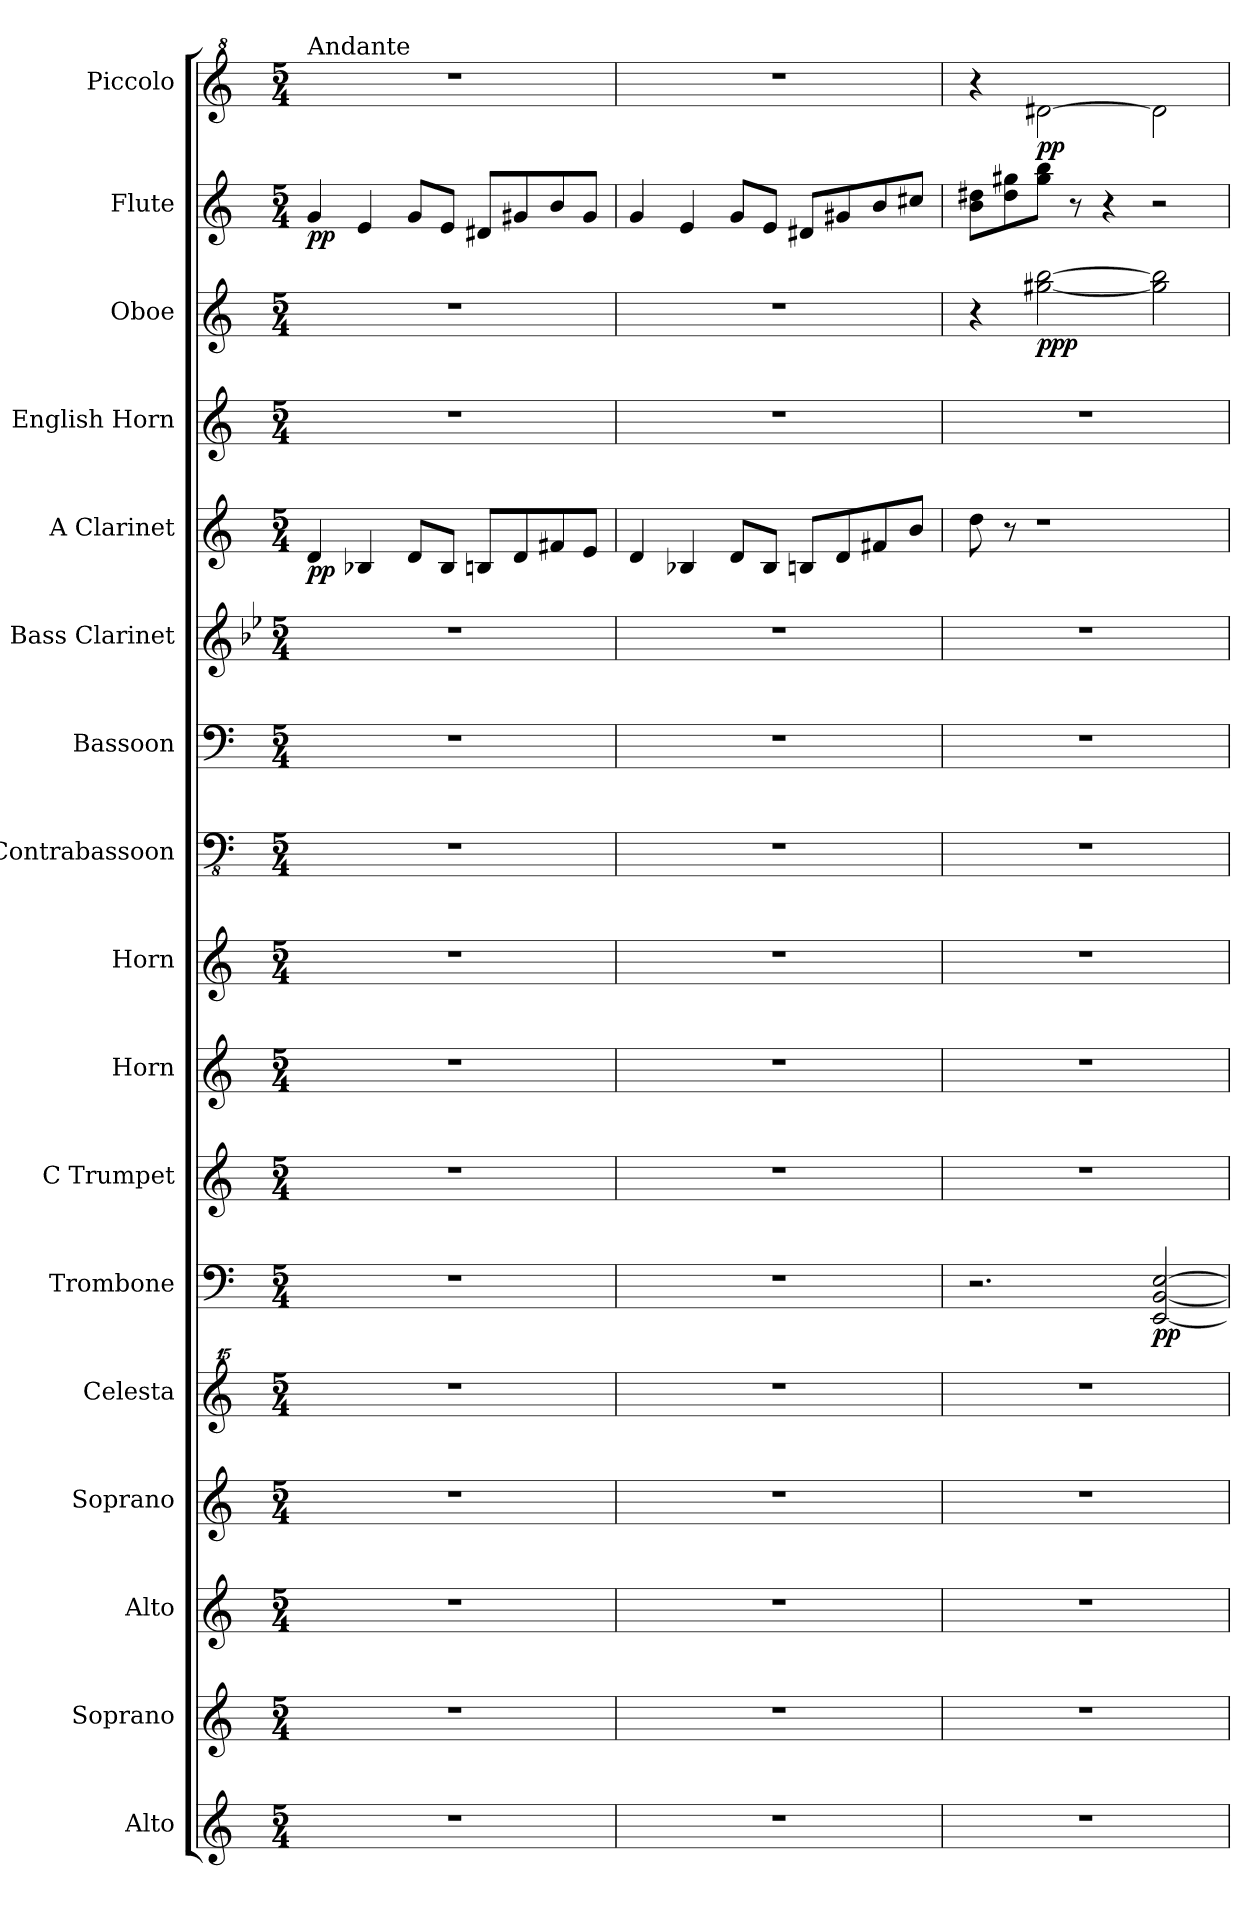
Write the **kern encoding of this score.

**kern	**kern	**kern	**kern	**kern	**kern	**dynam	**kern	**kern	**kern	**kern	**kern	**kern	**kern	**dynam	**kern	**kern	**dynam	**kern	**dynam	**kern	**dynam
*part17	*part16	*part15	*part14	*part13	*part12	*part12	*part11	*part10	*part9	*part8	*part7	*part6	*part5	*part5	*part4	*part3	*part3	*part2	*part2	*part1	*part1
*staff17	*staff16	*staff15	*staff14	*staff13	*staff12	*staff12	*staff11	*staff10	*staff9	*staff8	*staff7	*staff6	*staff5	*staff5	*staff4	*staff3	*staff3	*staff2	*staff2	*staff1	*staff1
*I"Alto	*I"Soprano	*I"Alto	*I"Soprano	*I"Celesta	*I"Trombone	*	*I"C Trumpet	*I"Horn	*I"Horn	*I"Contrabassoon	*I"Bassoon	*I"Bass Clarinet	*I"A Clarinet	*	*I"English Horn	*I"Oboe	*	*I"Flute	*	*I"Piccolo	*
*I'A.	*I'S.	*I'A.	*I'S.	*I'Cel.	*I'Trb.	*	*I'C Tpt.	*I'Hn.	*I'Hn.	*I'Cbsn.	*I'Bsn.	*I'B. Cl.	*I'A Cl.	*	*I'E. Hn.	*I'Ob.	*	*I'Fl.	*	*I'Picc.	*
*clefG2	*clefG2	*clefG2	*clefG2	*clefG^^2	*clefF4	*	*clefG2	*clefG2	*clefG2	*clefFv4	*clefF4	*clefG2	*clefG2	*	*clefG2	*clefG2	*	*clefG2	*	*clefG^2	*
*	*	*	*	*	*	*	*	*ITrd4c7	*ITrd4c7	*ITrd7c12	*	*ITrd8c14	*ITrd2c3	*	*ITrd4c7	*	*	*	*	*ITrd-7c-12	*
*k[]	*k[]	*k[]	*k[]	*k[]	*k[]	*	*k[]	*k[b-]	*k[b-]	*k[]	*k[]	*k[b-e-]	*k[f#c#g#]	*	*k[b-]	*k[]	*	*k[]	*	*k[]	*
*C:	*C:	*C:	*C:	*C:	*C:	*	*C:	*F:	*F:	*C:	*C:	*B-:	*A:	*	*F:	*C:	*	*C:	*	*C:	*
*M5/4	*M5/4	*M5/4	*M5/4	*M5/4	*M5/4	*	*M5/4	*M5/4	*M5/4	*M5/4	*M5/4	*M5/4	*M5/4	*	*M5/4	*M5/4	*	*M5/4	*	*M5/4	*
=1	=1	=1	=1	=1	=1	=1	=1	=1	=1	=1	=1	=1	=1	=1	=1	=1	=1	=1	=1	=1	=1
!	!	!	!	!	!	!	!	!	!	!	!	!	!	!	!	!	!	!	!	!LO:TX:a:t=Andante	!
!	!	!	!	!	!	!	!	!	!	!	!	!	!	!LO:DY:b	!	!	!	!	!LO:DY:b	!	!
4%5r	4%5r	4%5r	4%5r	4%5r	4%5r	.	4%5r	4%5r	4%5r	4%5r	4%5r	4%5r	4B/	pp	4%5r	4%5r	.	4g/	pp	4%5r	.
.	.	.	.	.	.	.	.	.	.	.	.	.	4Gn/	.	.	.	.	4e/	.	.	.
.	.	.	.	.	.	.	.	.	.	.	.	.	8B/L	.	.	.	.	8g/L	.	.	.
.	.	.	.	.	.	.	.	.	.	.	.	.	8G/J	.	.	.	.	8e/J	.	.	.
.	.	.	.	.	.	.	.	.	.	.	.	.	8G#X/L	.	.	.	.	8d#X/L	.	.	.
.	.	.	.	.	.	.	.	.	.	.	.	.	8B/	.	.	.	.	8g#X/	.	.	.
.	.	.	.	.	.	.	.	.	.	.	.	.	8d#X/	.	.	.	.	8b/	.	.	.
.	.	.	.	.	.	.	.	.	.	.	.	.	8c#/J	.	.	.	.	8g#/J	.	.	.
=2	=2	=2	=2	=2	=2	=2	=2	=2	=2	=2	=2	=2	=2	=2	=2	=2	=2	=2	=2	=2	=2
4%5r	4%5r	4%5r	4%5r	4%5r	4%5r	.	4%5r	4%5r	4%5r	4%5r	4%5r	4%5r	4B/	.	4%5r	4%5r	.	4g/	.	4%5r	.
.	.	.	.	.	.	.	.	.	.	.	.	.	4Gn/	.	.	.	.	4e/	.	.	.
.	.	.	.	.	.	.	.	.	.	.	.	.	8B/L	.	.	.	.	8g/L	.	.	.
.	.	.	.	.	.	.	.	.	.	.	.	.	8G/J	.	.	.	.	8e/J	.	.	.
.	.	.	.	.	.	.	.	.	.	.	.	.	8G#X/L	.	.	.	.	8d#X/L	.	.	.
.	.	.	.	.	.	.	.	.	.	.	.	.	8B/	.	.	.	.	8g#X/	.	.	.
.	.	.	.	.	.	.	.	.	.	.	.	.	8d#X/	.	.	.	.	8b/	.	.	.
.	.	.	.	.	.	.	.	.	.	.	.	.	8g#/J	.	.	.	.	8cc#X/J	.	.	.
=3	=3	=3	=3	=3	=3	=3	=3	=3	=3	=3	=3	=3	=3	=3	=3	=3	=3	=3	=3	=3	=3
4%5r	4%5r	4%5r	4%5r	4%5r	2.r	.	4%5r	4%5r	4%5r	4%5r	4%5r	4%5r	8b\	.	4%5r	4r	.	8b\ 8dd#X\L	.	4r	.
.	.	.	.	.	.	.	.	.	.	.	.	.	8r	.	.	.	.	8dd#\ 8gg#X\	.	.	.
!	!	!	!	!	!	!	!	!	!	!	!	!	!	!	!	!	!LO:DY:b	!	!	!	!LO:DY:b
.	.	.	.	.	.	.	.	.	.	.	.	.	1r	.	.	[2gg#X\ [2bb\	ppp	8gg#\ 8bb\J	.	[2ddd#X\	pp
.	.	.	.	.	.	.	.	.	.	.	.	.	.	.	.	.	.	8r	.	.	.
.	.	.	.	.	.	.	.	.	.	.	.	.	.	.	.	.	.	4r	.	.	.
!	!	!	!	!	!	!LO:DY:b	!	!	!	!	!	!	!	!	!	!	!	!	!	!	!
.	.	.	.	.	[2EE/ [2BB/ [2E/	pp	.	.	.	.	.	.	.	.	.	2gg#\] 2bb\]	.	2r	.	2ddd#\]	.
=	=	=	=	=	=	=	=	=	=	=	=	=	=	=	=	=	=	=	=	=	=
*-	*-	*-	*-	*-	*-	*-	*-	*-	*-	*-	*-	*-	*-	*-	*-	*-	*-	*-	*-	*-	*-
